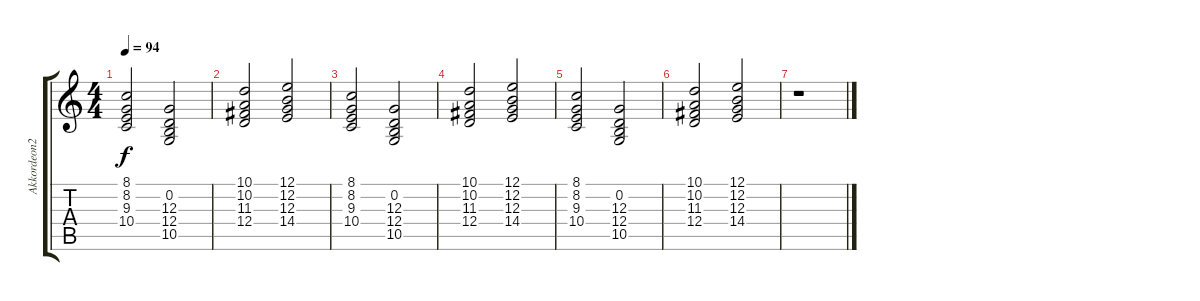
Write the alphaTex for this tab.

\track ("Akkordeon2" "Akkordeon2") {instrument accordion}
\staff {score tabs}
\tuning (E4 B3 G3 D3 A2 E2) {hide}
\ts (4 4)
\tempo 94
\clef g2
\ks c
(8.1 8.2 9.3 10.4).2{dy f} (0.2 12.3 12.4 10.5).2 |
(10.1 10.2 11.3 12.4).2 (12.1 12.2 12.3 14.4).2 |
(8.1 8.2 9.3 10.4).2 (0.2 12.3 12.4 10.5).2 |
(10.1 10.2 11.3 12.4).2 (12.1 12.2 12.3 14.4).2 |
(8.1 8.2 9.3 10.4).2 (0.2 12.3 12.4 10.5).2 |
(10.1 10.2 11.3 12.4).2 (12.1 12.2 12.3 14.4).2 |
r.1
